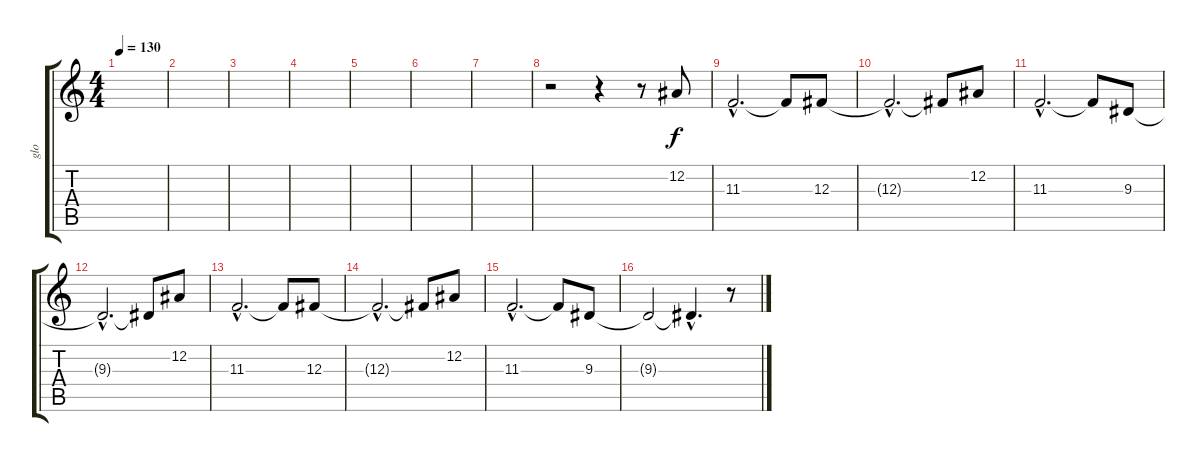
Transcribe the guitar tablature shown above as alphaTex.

\track ("glo" "glo") {instrument stringensemble1}
\staff {score tabs}
\tuning (Eb4 Bb3 Gb3 Db3 Ab2 Eb2) {hide}
\ts (4 4)
\tempo 130
\clef g2
\ks c
|
|
|
|
|
|
|
r.2 r.4 r.8 12.2.8 |
11.3{hac}.2{d} 11.3{t}.8 12.3.8 |
12.3{hac t}.2{d} 12.3{t}.8 12.2.8 |
11.3{hac}.2{d} 11.3{t}.8 9.3.8 |
9.3{hac t}.2{d} 9.3{t}.8 12.2.8 |
11.3{hac}.2{d} 11.3{t}.8 12.3.8 |
12.3{hac t}.2{d} 12.3{t}.8 12.2.8 |
11.3{hac}.2{d} 11.3{t}.8 9.3.8 |
9.3{t}.2 9.3{hac t}.4{d} r.8
